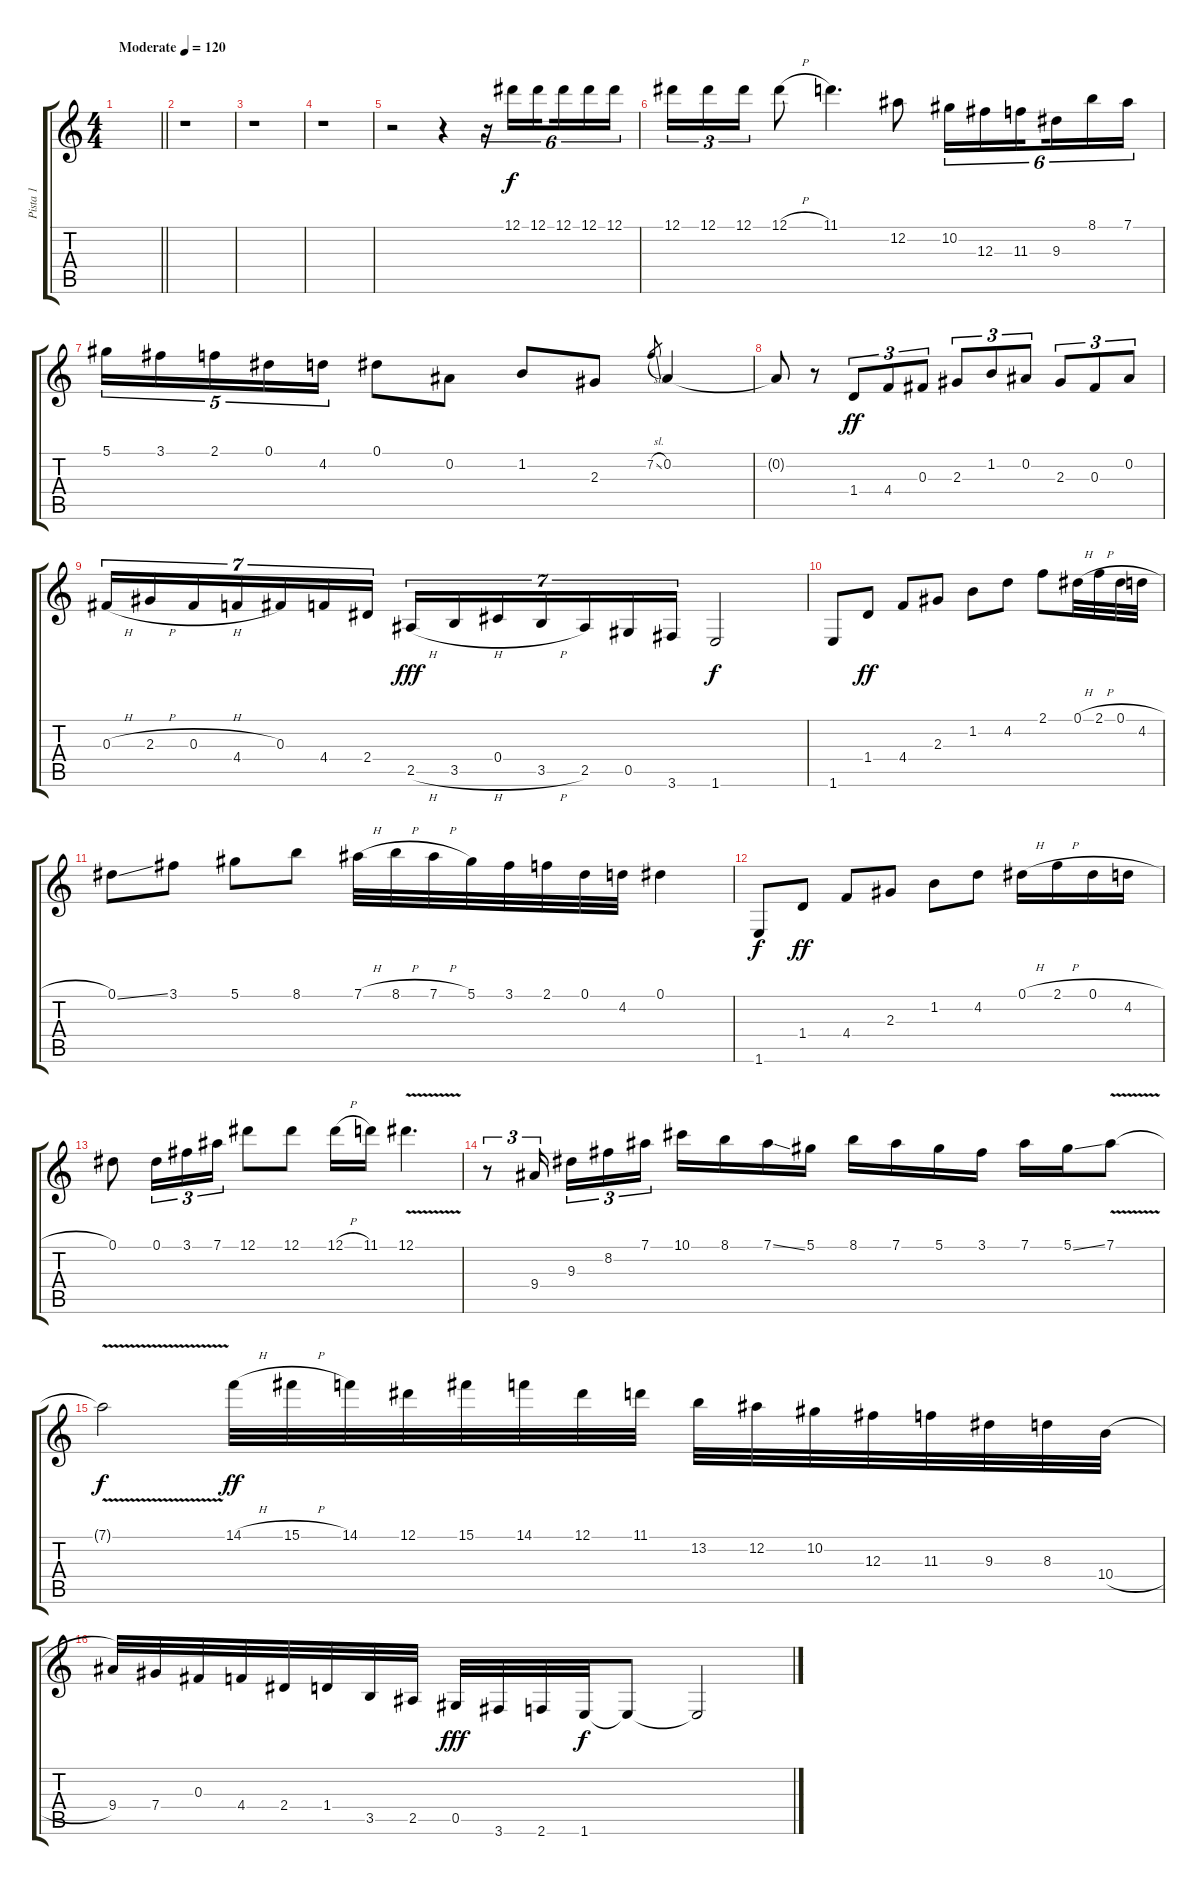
\track ("Pista 1" "Pista 1") {instrument overdrivenguitar}
\staff {score tabs}
\tuning (Eb4 Bb3 Gb3 Db3 Ab2 Eb2) {hide}
\ts (4 4)
\tempo (120 "Moderate")
\clef g2
\barLineRight lightlight
\ks c
|
r.1 |
r.1 |
r.1 |
r.2{instrument acousticguitarnylon} r.4 r.16{tu (6 4)} 12.1.16{tu (6 4)} 12.1.16{tu (6 4) beam splitsecondary} 12.1.16{tu (6 4)} 12.1.16{tu (6 4)} 12.1.16{tu (6 4)} |
12.1.16{tu (3 2)} 12.1.16{tu (3 2)} 12.1.16{tu (3 2)} 12.1{h}.8 11.1.4{d} 12.2.8 10.2.16{tu (6 4)} 12.3.16{tu (6 4)} 11.3.16{tu (6 4) beam splitsecondary} 9.3.16{tu (6 4)} 8.1.16{tu (6 4)} 7.1.16{tu (6 4)} |
5.1.16{tu (5 4)} 3.1.16{tu (5 4)} 2.1.16{tu (5 4)} 0.1.16{tu (5 4)} 4.2.16{tu (5 4)} 0.1.8 0.2.8 1.2.8 2.3.8 7.2{sl}.8{gr} 0.2.4 |
0.2{t}.8{dy f instrument acousticguitarnylon} r.8 1.4.8{tu (3 2) dy ff} 4.4.8{tu (3 2)} 0.3.8{tu (3 2)} 2.3.8{tu (3 2)} 1.2.8{tu (3 2)} 0.2.8{tu (3 2)} 2.3.8{tu (3 2)} 0.3.8{tu (3 2)} 0.2.8{tu (3 2)} |
0.3{h}.16{tu (7 4) instrument acousticguitarnylon} 2.3{h}.16{tu (7 4)} 0.3{h}.16{tu (7 4)} 4.4.16{tu (7 4)} 0.3.16{tu (7 4)} 4.4.16{tu (7 4)} 2.4.16{tu (7 4)} 2.5{h}.16{tu (7 4) dy fff} 3.5{h}.16{tu (7 4)} 0.4.16{tu (7 4)} 3.5{h}.16{tu (7 4)} 2.5.16{tu (7 4)} 0.5.16{tu (7 4)} 3.6.16{tu (7 4)} 1.6.2{dy f} |
1.6.8 1.4.8{dy ff} 4.4.8 2.3.8 1.2.8 4.2.8 2.1.8 0.1{h}.32 2.1{h}.32 0.1{h}.32 4.2.32 |
0.1{ss}.8 3.1.8 5.1.8 8.1.8 7.1{h}.32 8.1{h}.32 7.1{h}.32 5.1.32 3.1.32 2.1.32 0.1.32 4.2.32 0.1.4 |
1.6.8{dy f instrument acousticguitarnylon} 1.4.8{dy ff} 4.4.8 2.3.8 1.2.8 4.2.8 0.1{h}.16 2.1{h}.16 0.1{h}.16 4.2.16 |
0.1.8{instrument acousticguitarnylon} 0.1.16{tu (3 2)} 3.1.16{tu (3 2)} 7.1.16{tu (3 2)} 12.1.8 12.1.8 12.1{h}.16 11.1.16 12.1{v}.4{d} |
r.8{tu (3 2)} 9.4.16{tu (3 2) beam splitsecondary} 9.3.16{tu (3 2)} 8.2.16{tu (3 2)} 7.1.16{tu (3 2)} 10.1.16 8.1.16 7.1{ss}.16 5.1.16 8.1.16 7.1.16 5.1.16 3.1.16 7.1.16 5.1{ss}.16 7.1{v}.8 |
7.1{t}.2{dy f instrument acousticguitarnylon} 14.1{h}.32{dy ff} 15.1{h}.32 14.1.32 12.1.32 15.1.32 14.1.32 12.1.32 11.1.32 13.2.32 12.2.32 10.2.32 12.3.32 11.3.32 9.3.32 8.3.32 10.4{h}.32 |
9.4.32{instrument acousticguitarnylon} 7.4.32 0.3.32 4.4.32 2.4.32 1.4.32 3.5.32 2.5.32 0.5.32{dy fff} 3.6.32 2.6.32 1.6.32{dy f} 1.6{t}.8 1.6{t}.2
